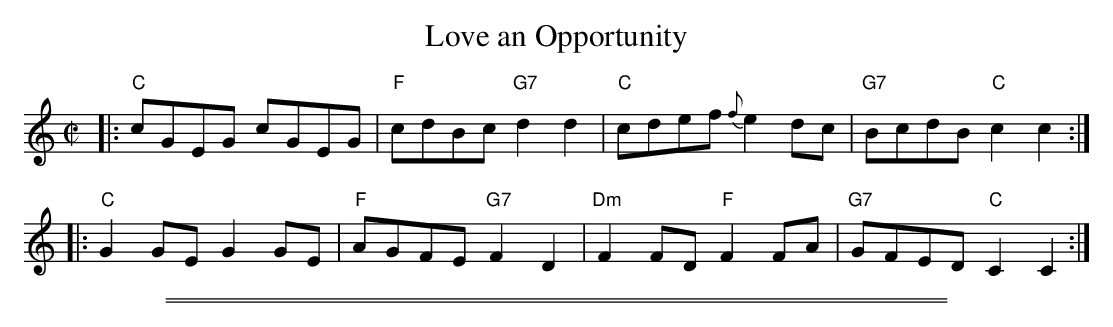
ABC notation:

X:1
T: Love an Opportunity
M: C|
L: 1/8
K: C
|: "C"cGEG cGEG | "F"cdBc "G7"d2d2 |  "C"cdef {f}e2dc | "G7"BcdB "C"c2c2 :|
|: "C"G2GE G2GE | "F"AGFE "G7"F2D2 | "Dm"F2FD "F"F2FA | "G7"GFED "C"C2C2 :|
